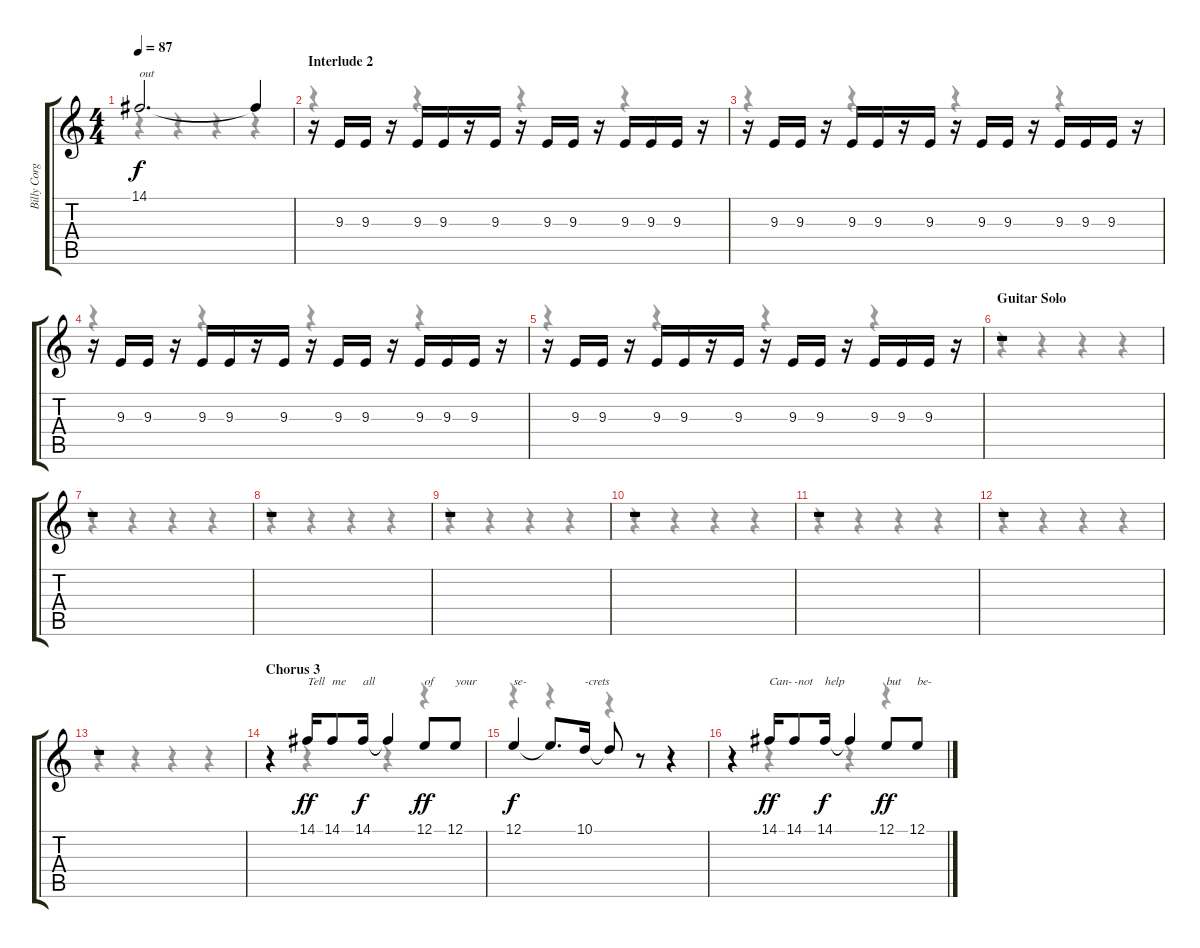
\track ("Billy Corgan - Vocals" "Billy Corg") {instrument steeldrums}
\staff {score tabs}
\tuning (E4 B3 G3 D3 A2 E2) {hide}
\voice
\ts (4 4)
\tempo 87
\clef g2
\ks c
14.1.2{d txt "out" dy f} 14.1{t}.4 |
\section ("" "Interlude 2")
r.16 9.3.16 9.3.16 r.16 9.3.16 9.3.16 r.16 9.3.16 r.16 9.3.16 9.3.16 r.16 9.3.16 9.3.16 9.3.16 r.16 |
r.16 9.3.16 9.3.16 r.16 9.3.16 9.3.16 r.16 9.3.16 r.16 9.3.16 9.3.16 r.16 9.3.16 9.3.16 9.3.16 r.16 |
r.16 9.3.16 9.3.16 r.16 9.3.16 9.3.16 r.16 9.3.16 r.16 9.3.16 9.3.16 r.16 9.3.16 9.3.16 9.3.16 r.16 |
r.16 9.3.16 9.3.16 r.16 9.3.16 9.3.16 r.16 9.3.16 r.16 9.3.16 9.3.16 r.16 9.3.16 9.3.16 9.3.16 r.16 |
\section ("" "Guitar Solo")
r.1 |
r.1 |
r.1 |
r.1 |
r.1 |
r.1 |
r.1 |
r.1 |
\section ("" "Chorus 3")
r.4 14.1.16{txt "Tell" dy ff} 14.1.8{txt "me"} 14.1.16{txt "all" dy f} 14.1{t}.4 12.1.8{txt "of" dy ff} 12.1.8{txt "your"} |
12.1.4{txt "se-" dy f} 12.1{t}.8{d} 10.1.16{txt "-crets"} 10.1{t}.8 r.8 r.4 |
r.4 14.1.16{txt "Can-" dy ff} 14.1.8{txt "-not"} 14.1.16{txt "help" dy f} 14.1{t}.4 12.1.8{txt "but" dy ff} 12.1.8{txt "be-"}
\voice
\clef g2
\ottava regular
\simile none
\ks c
r.4{dy f} r.4 r.4 r.4 |
r.4 r.4 r.4 r.4 |
r.4 r.4 r.4 r.4 |
r.4 r.4 r.4 r.4 |
r.4 r.4 r.4 r.4 |
r.4 r.4 r.4 r.4 |
r.4 r.4 r.4 r.4 |
r.4 r.4 r.4 r.4 |
r.4 r.4 r.4 r.4 |
r.4 r.4 r.4 r.4 |
r.4 r.4 r.4 r.4 |
r.4 r.4 r.4 r.4 |
r.4 r.4 r.4 r.4 |
r.4 r.4 r.4 r.4 |
r.4 r.4 r.4 r.4 |
r.4 r.4 r.4 r.4
